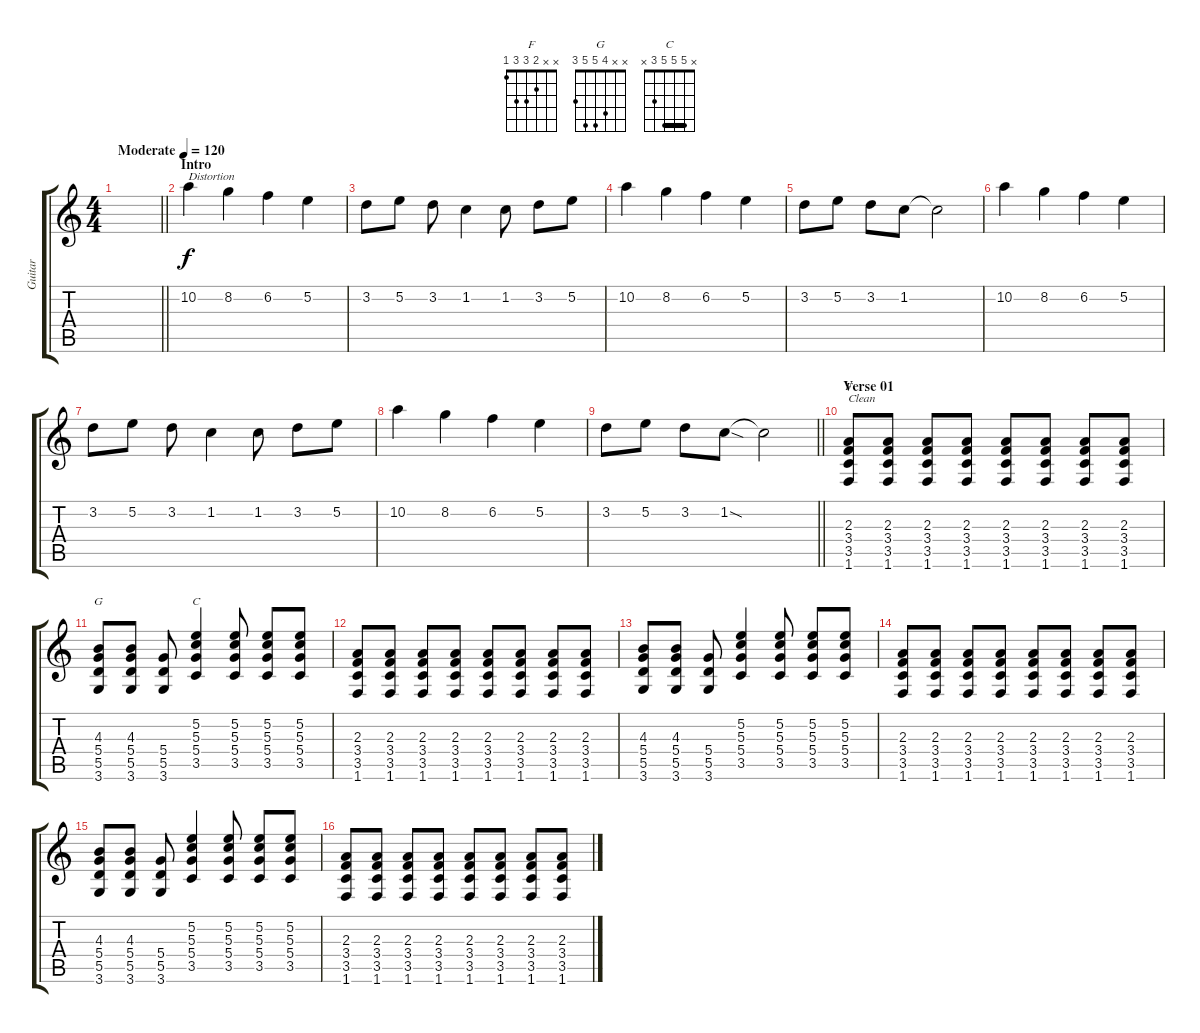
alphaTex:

\track ("Guitar" "Guitar") {instrument electricguitarclean}
\staff {score tabs}
\tuning (E4 B3 G3 D3 A2 E2) {hide}
\chord ("F" x x 2 3 3 1)
\chord ("G" x x 4 5 5 3)
\chord ("C" x 5 5 5 3 x) {barre 5}
\ts (4 4)
\tempo (120 "Moderate")
\clef g2
\barLineRight lightlight
\ks c
|
\section ("" "Intro")
10.2.4{txt "Distortion" volume 7 instrument distortionguitar} 8.2.4 6.2.4 5.2.4 |
3.2.8 5.2.8 3.2.8 1.2.4 1.2.8 3.2.8 5.2.8 |
10.2.4 8.2.4 6.2.4 5.2.4 |
3.2.8 5.2.8 3.2.8 1.2.8 1.2{t}.2 |
10.2.4 8.2.4 6.2.4 5.2.4 |
3.2.8 5.2.8 3.2.8 1.2.4 1.2.8 3.2.8 5.2.8 |
10.2.4 8.2.4 6.2.4 5.2.4 |
\barLineRight lightlight
3.2.8 5.2.8 3.2.8 1.2{sod}.8 1.2{t}.2 |
\section ("" "Verse 01")
(2.3 3.4 3.5 1.6).8{ch "F" txt "Clean" volume 8 instrument electricguitarclean} (2.3 3.4 3.5 1.6).8 (2.3 3.4 3.5 1.6).8 (2.3 3.4 3.5 1.6).8 (2.3 3.4 3.5 1.6).8 (2.3 3.4 3.5 1.6).8 (2.3 3.4 3.5 1.6).8 (2.3 3.4 3.5 1.6).8 |
(4.3 5.4 5.5 3.6).8{ch "G"} (4.3 5.4 5.5 3.6).8 (5.4 5.5 3.6).8 (5.2 5.3 5.4 3.5).4{ch "C"} (5.2 5.3 5.4 3.5).8 (5.2 5.3 5.4 3.5).8 (5.2 5.3 5.4 3.5).8 |
(2.3 3.4 3.5 1.6).8 (2.3 3.4 3.5 1.6).8 (2.3 3.4 3.5 1.6).8 (2.3 3.4 3.5 1.6).8 (2.3 3.4 3.5 1.6).8 (2.3 3.4 3.5 1.6).8 (2.3 3.4 3.5 1.6).8 (2.3 3.4 3.5 1.6).8 |
(4.3 5.4 5.5 3.6).8 (4.3 5.4 5.5 3.6).8 (5.4 5.5 3.6).8 (5.2 5.3 5.4 3.5).4 (5.2 5.3 5.4 3.5).8 (5.2 5.3 5.4 3.5).8 (5.2 5.3 5.4 3.5).8 |
(2.3 3.4 3.5 1.6).8 (2.3 3.4 3.5 1.6).8 (2.3 3.4 3.5 1.6).8 (2.3 3.4 3.5 1.6).8 (2.3 3.4 3.5 1.6).8 (2.3 3.4 3.5 1.6).8 (2.3 3.4 3.5 1.6).8 (2.3 3.4 3.5 1.6).8 |
(4.3 5.4 5.5 3.6).8 (4.3 5.4 5.5 3.6).8 (5.4 5.5 3.6).8 (5.2 5.3 5.4 3.5).4 (5.2 5.3 5.4 3.5).8 (5.2 5.3 5.4 3.5).8 (5.2 5.3 5.4 3.5).8 |
(2.3 3.4 3.5 1.6).8 (2.3 3.4 3.5 1.6).8 (2.3 3.4 3.5 1.6).8 (2.3 3.4 3.5 1.6).8 (2.3 3.4 3.5 1.6).8 (2.3 3.4 3.5 1.6).8 (2.3 3.4 3.5 1.6).8 (2.3 3.4 3.5 1.6).8
